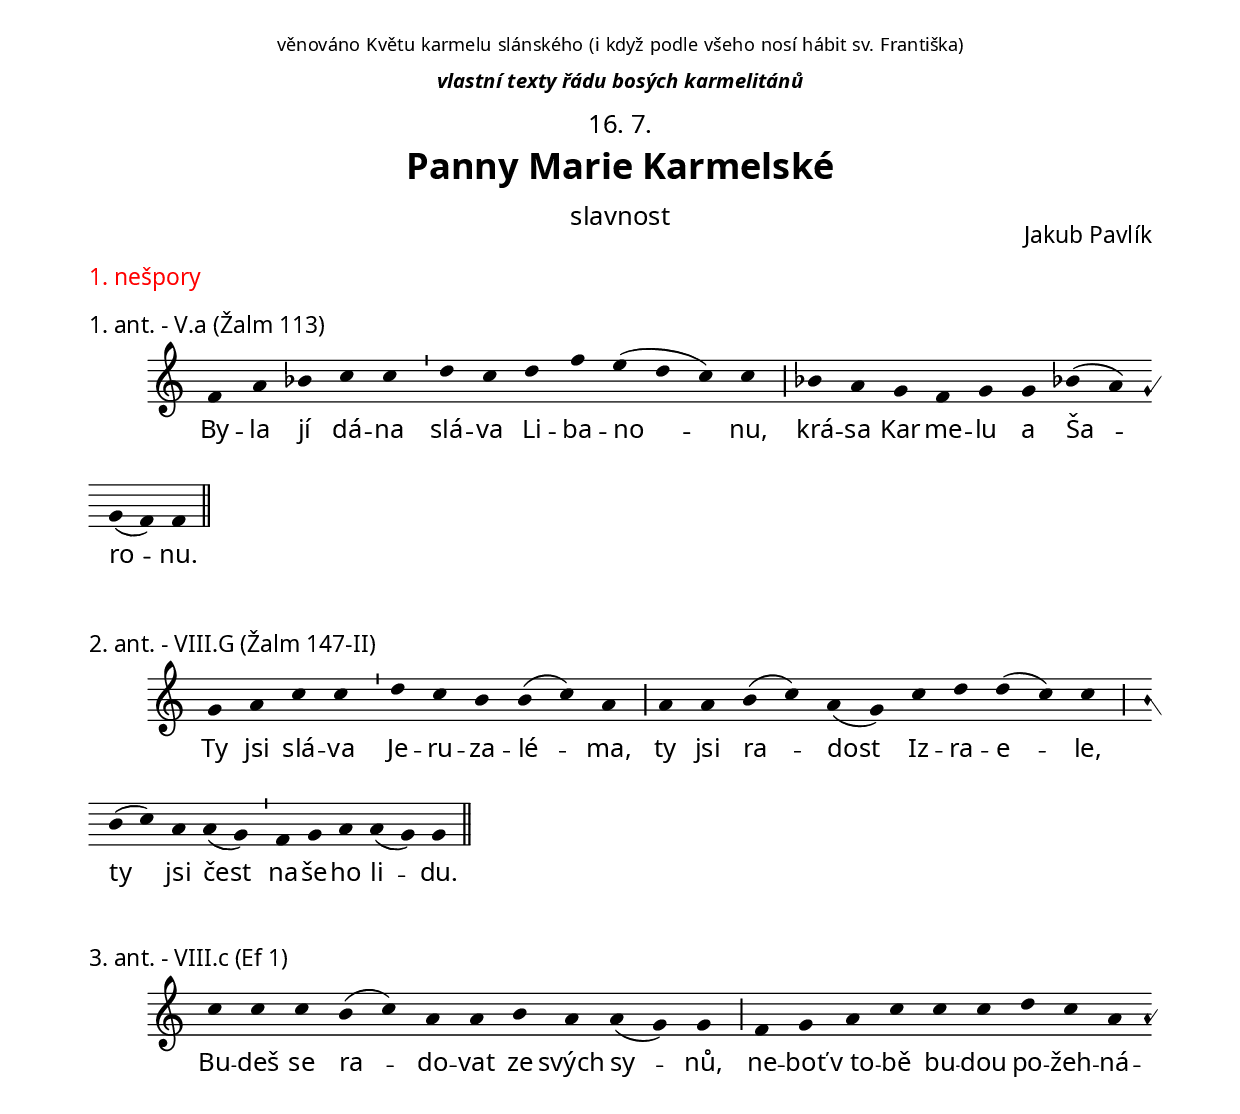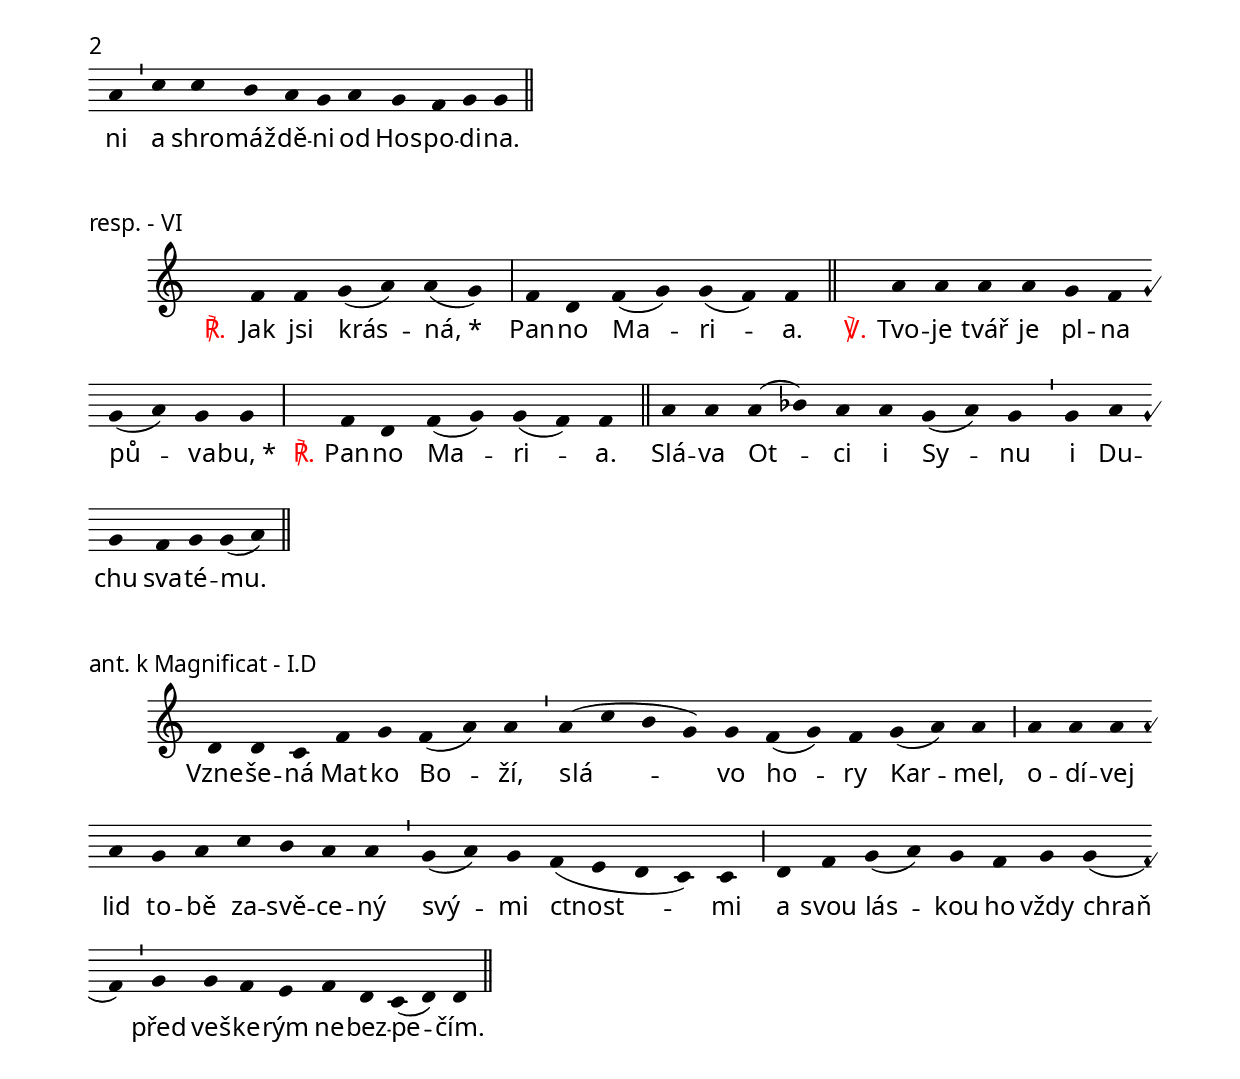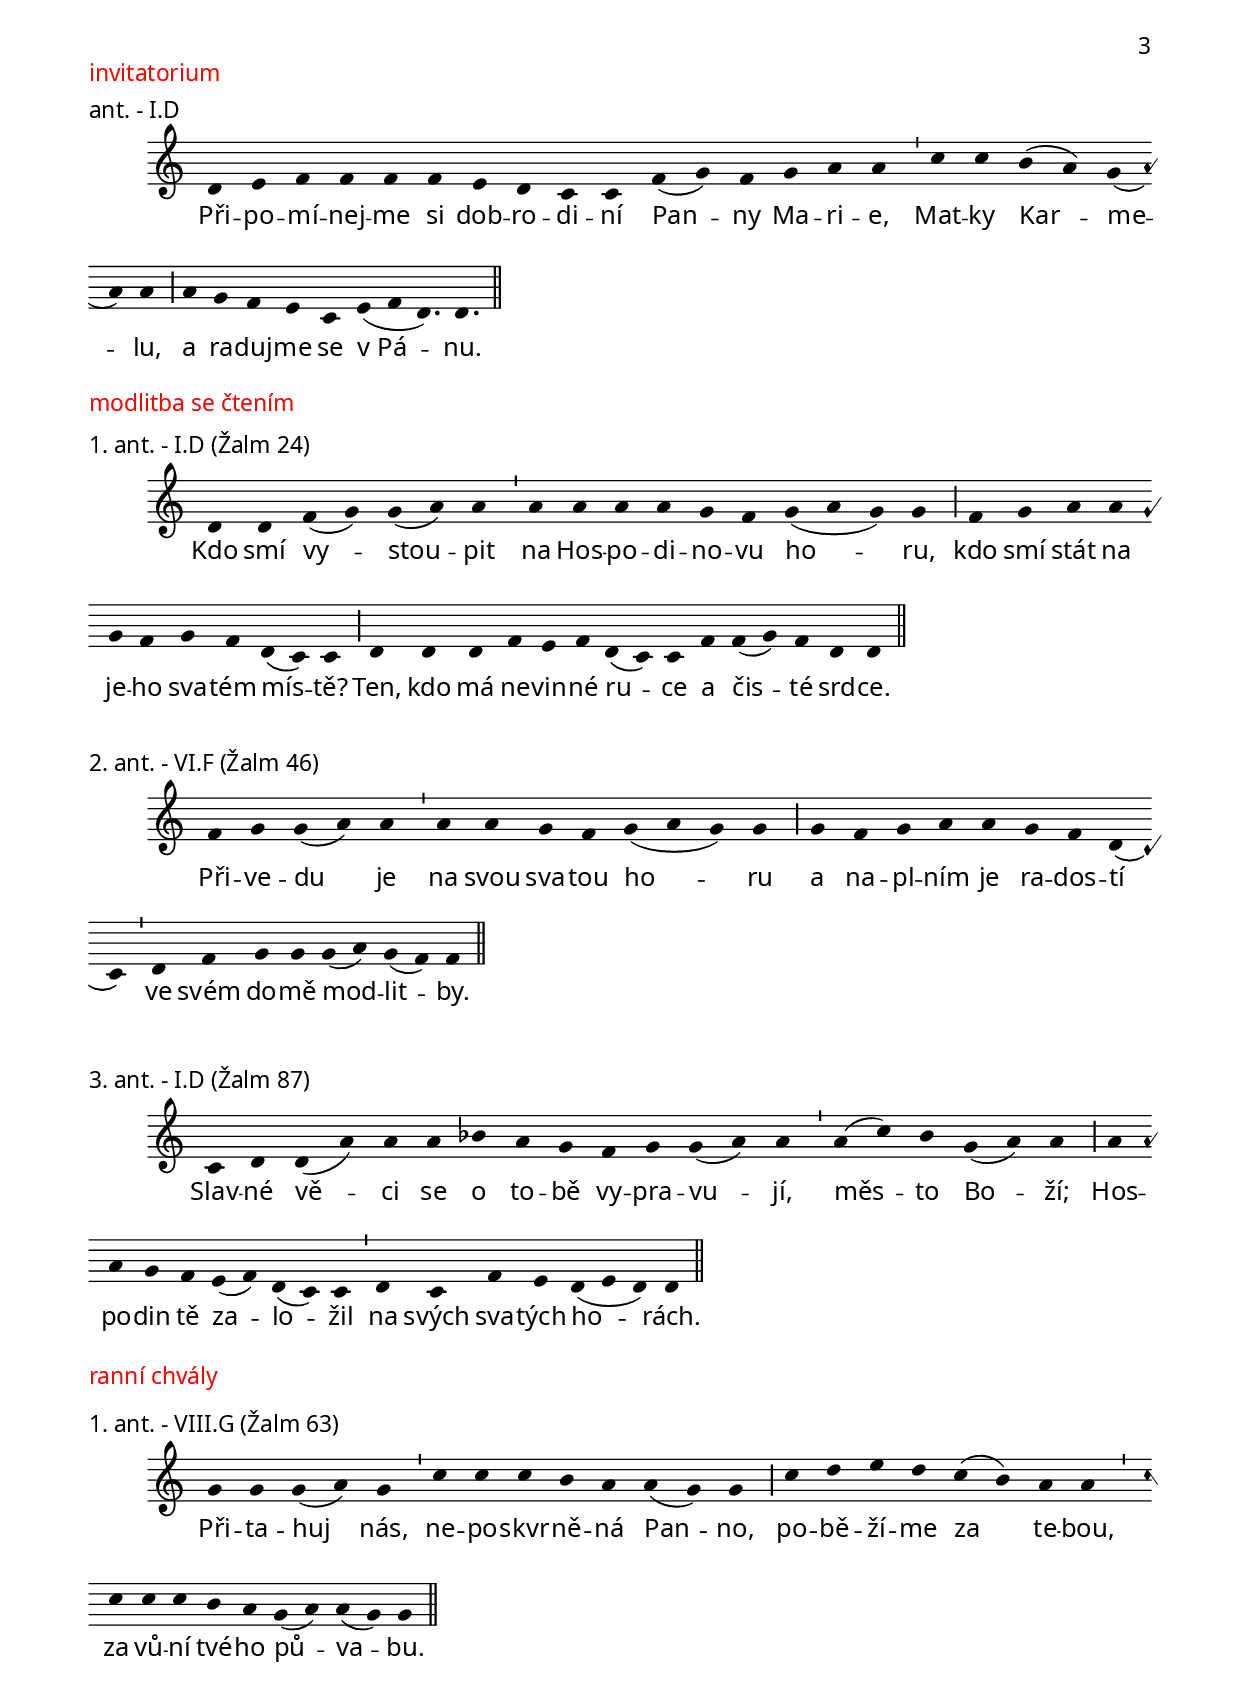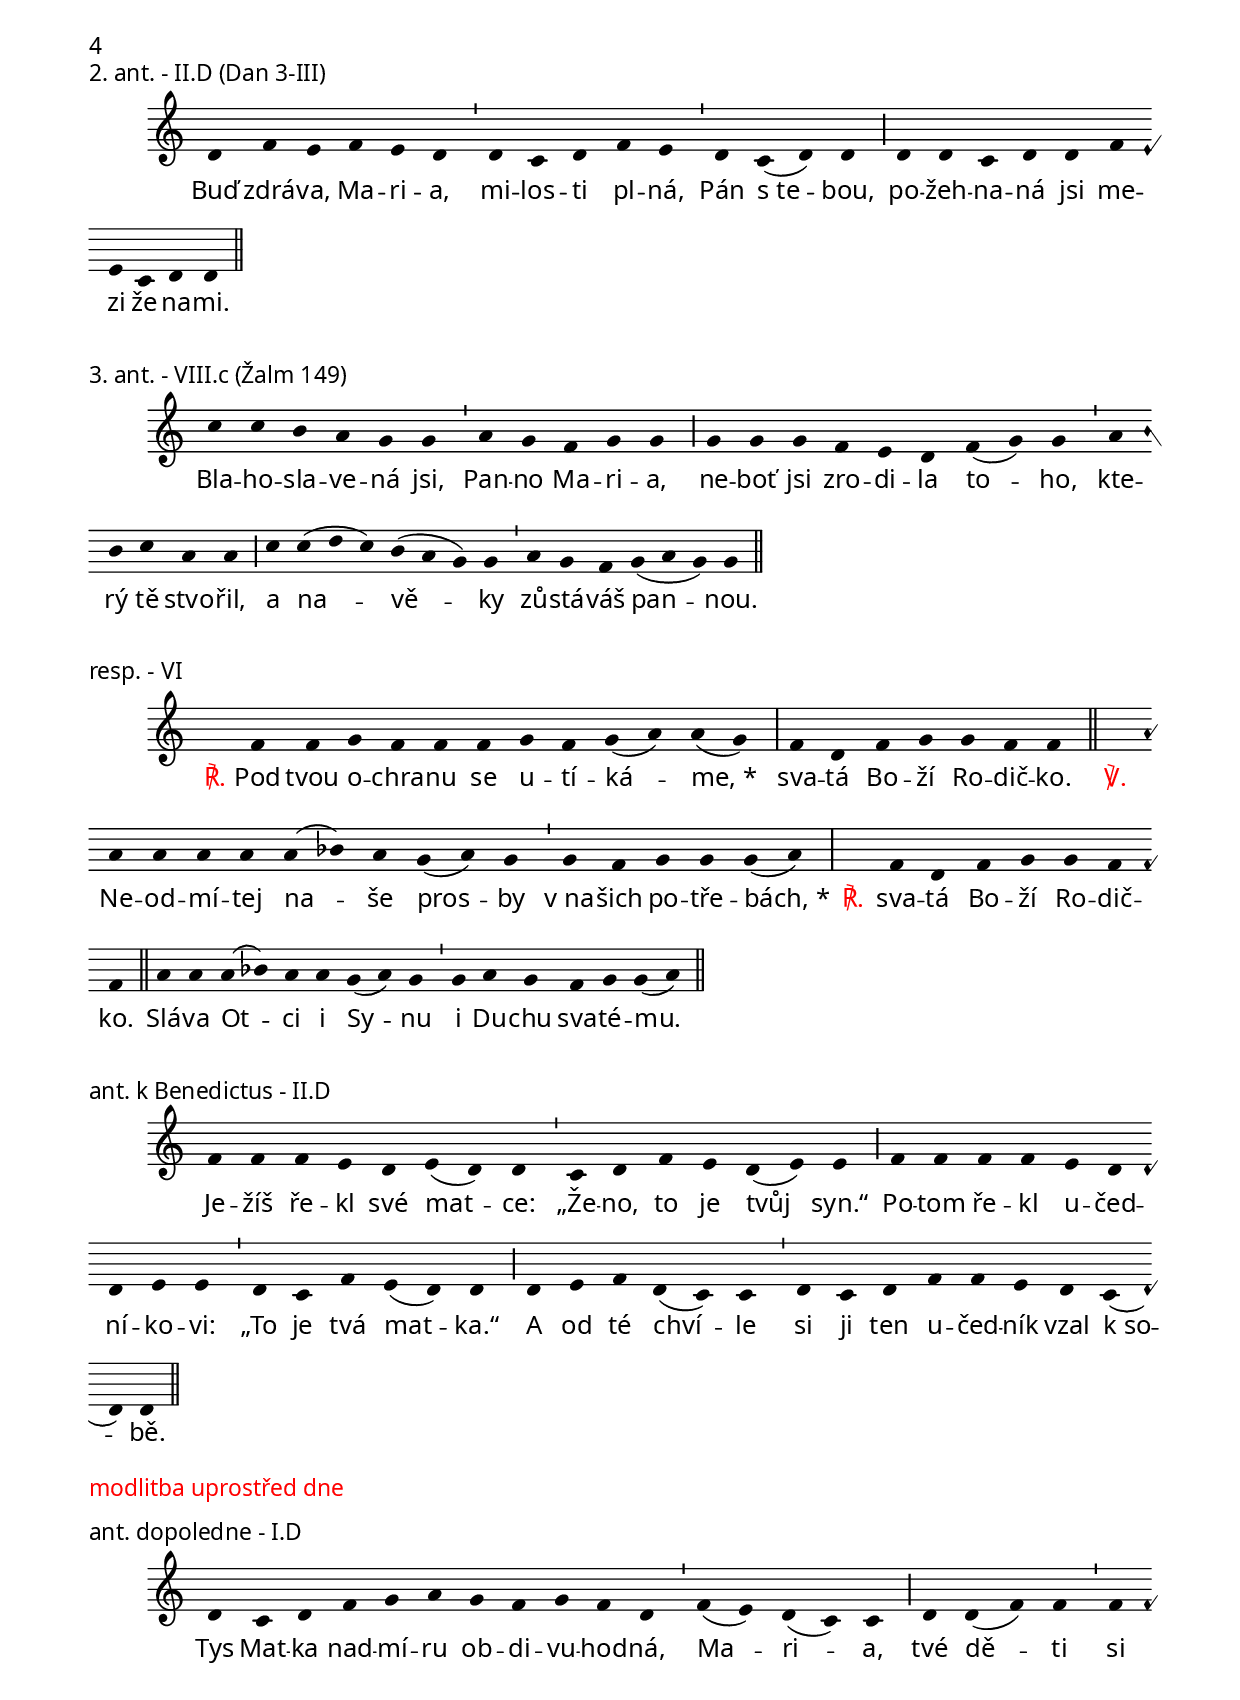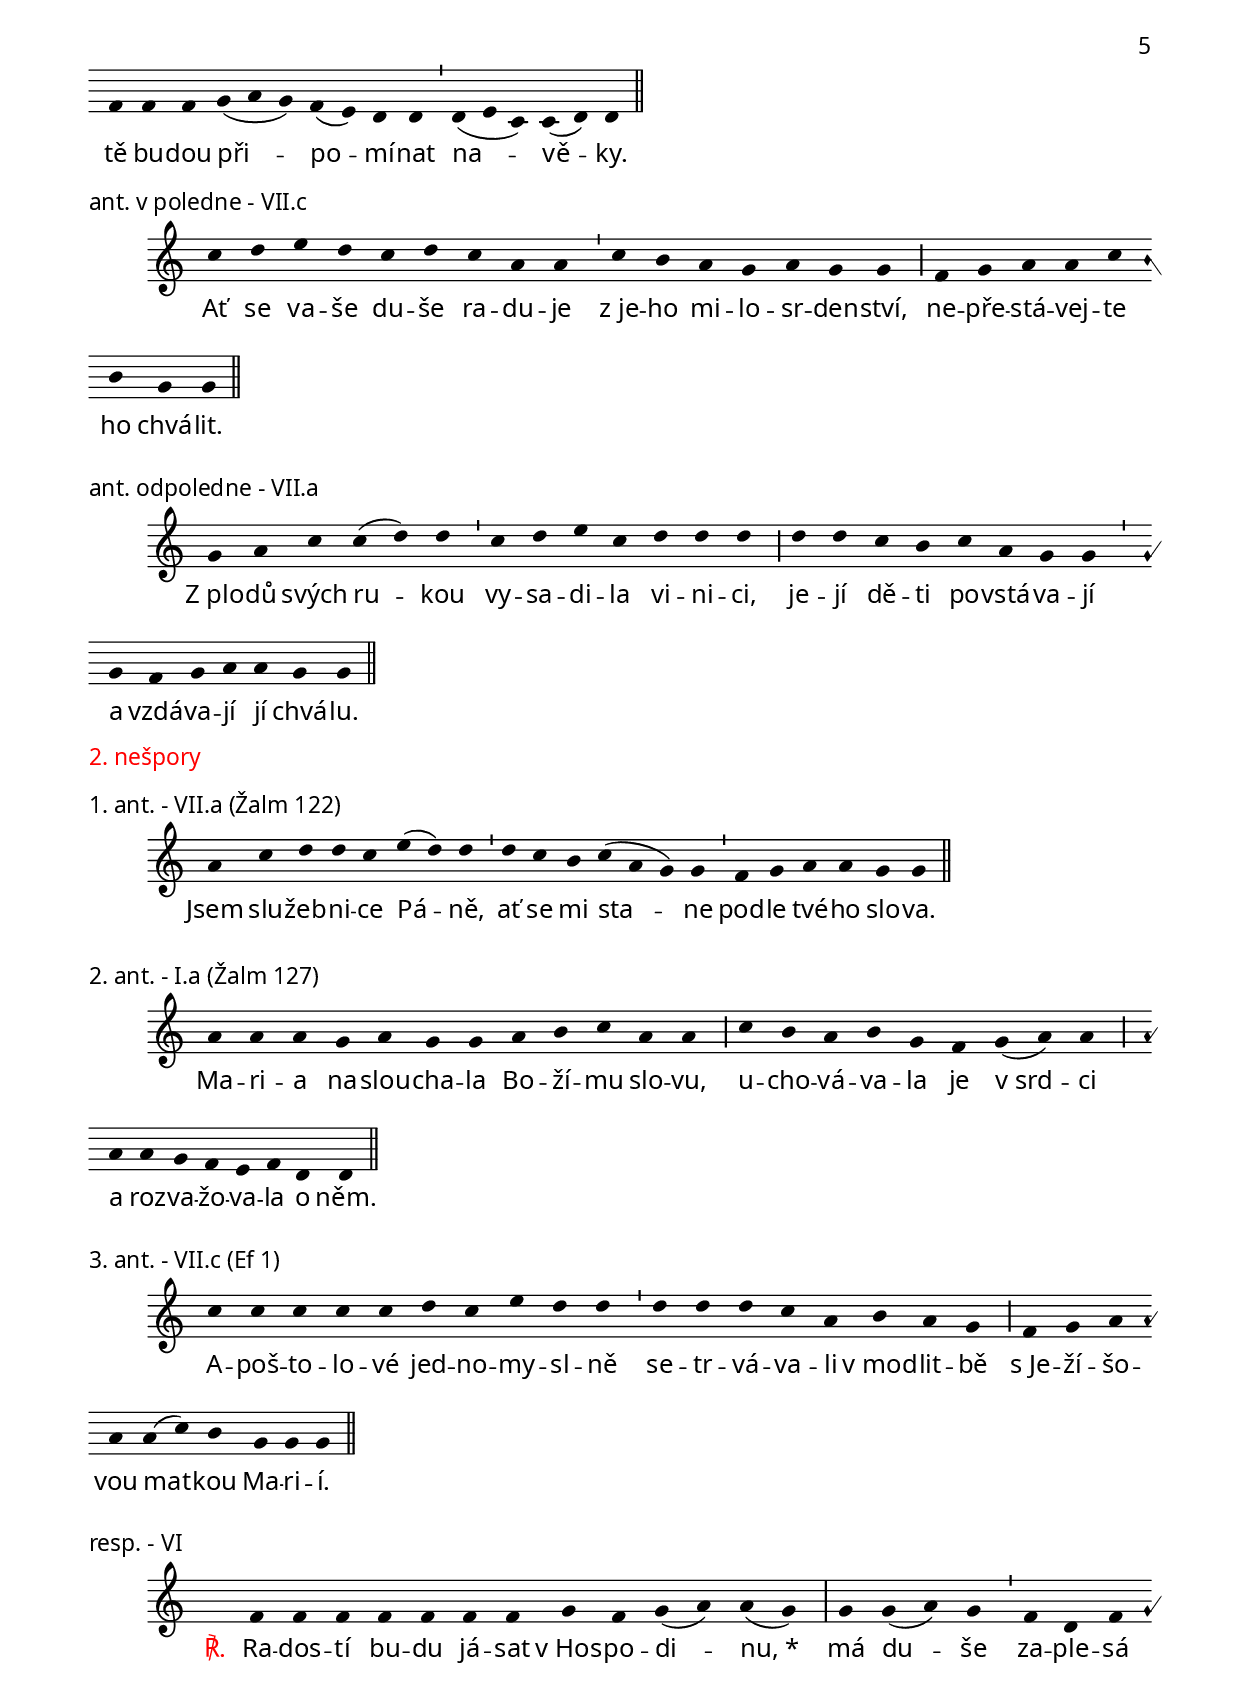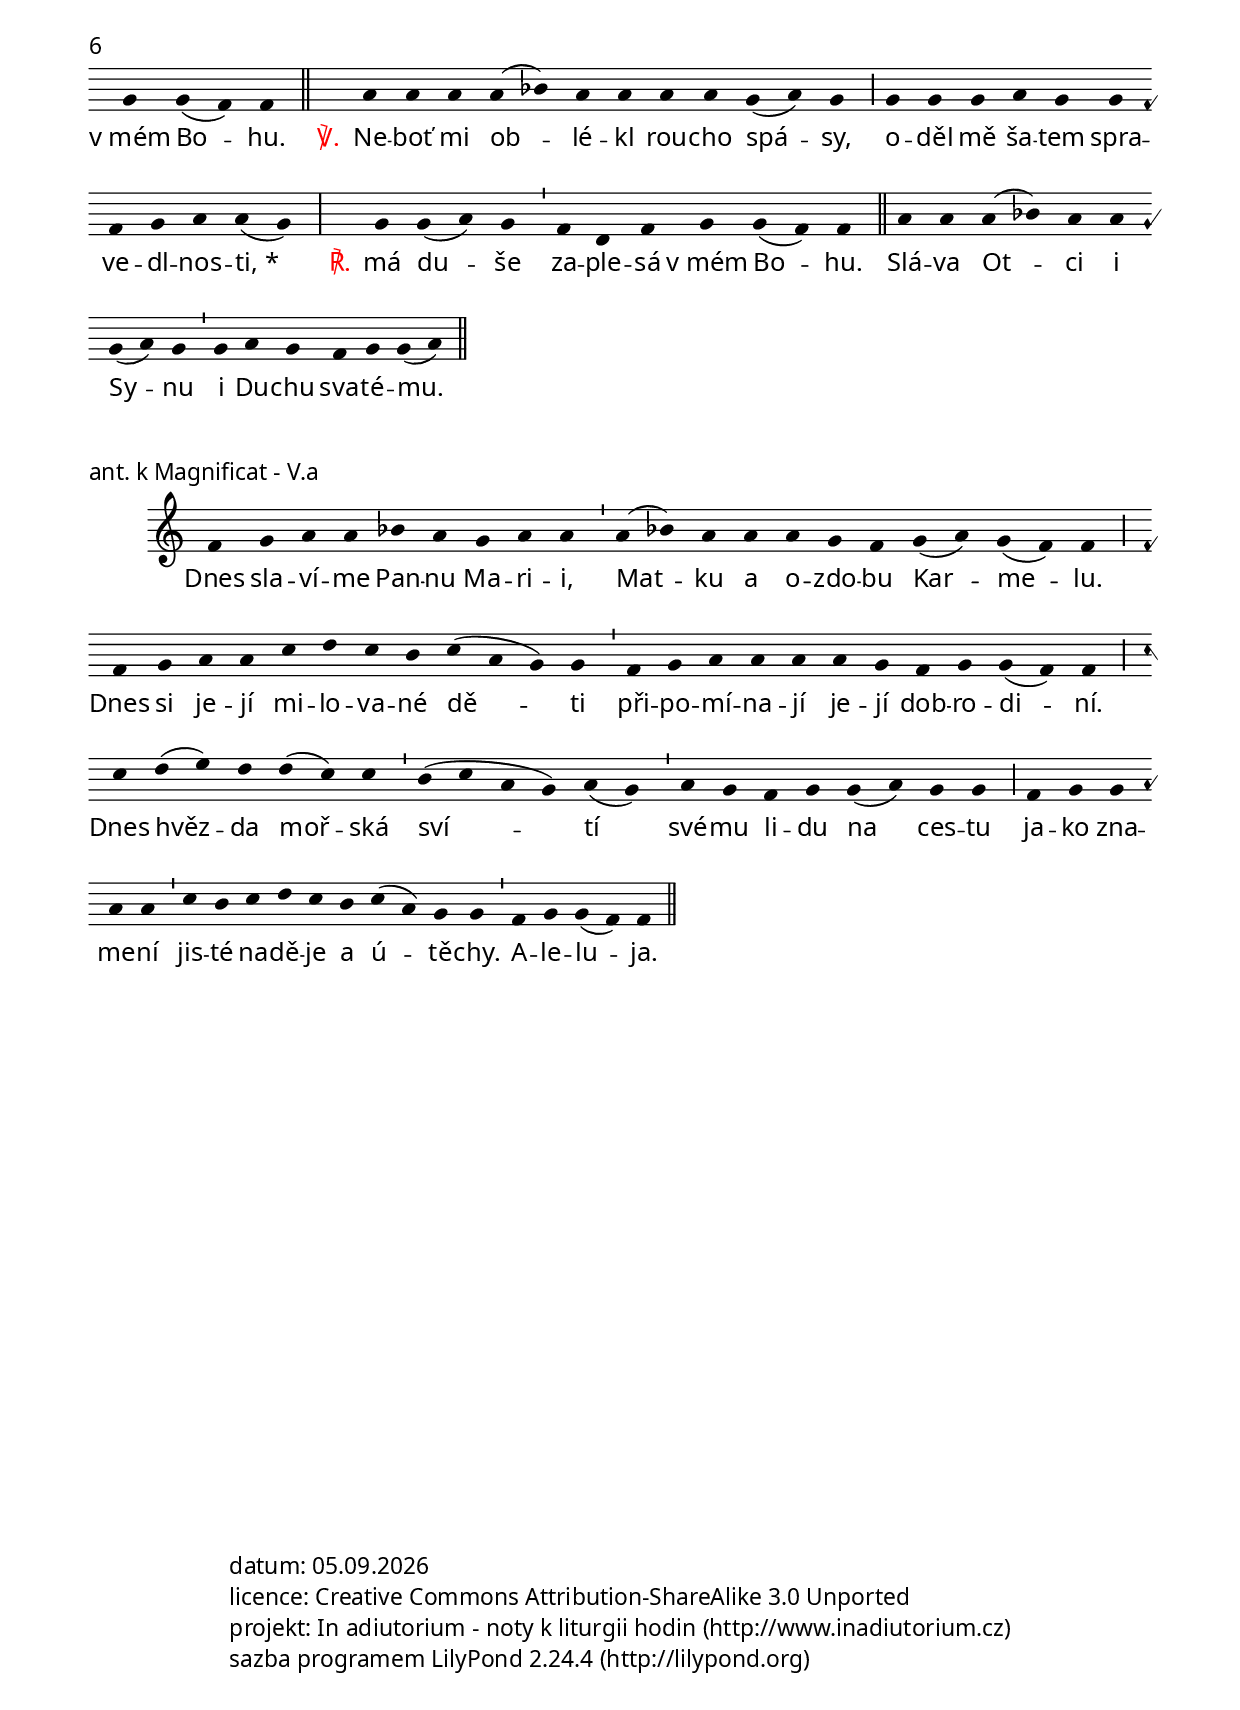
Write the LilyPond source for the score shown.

\version "2.19.80"

\include "../../spolecne.ly"
\include "../../spolecne/reholni.ly"
\include "../../dilyresponsorii.ly"
\version "2.12.0"

textyOCD = "vlastní texty řádu bosých karmelitánů"


\header {
  title = \markup\titleSvatek
            "Panny Marie Karmelské"
            slavnost
            "16. 7."
            \textyOCD
  composer = "Jakub Pavlík"
  dedication = \markup\tiny{
    věnováno
    \with-url #"https://commons.wikimedia.org/wiki/File:Slan%C3%BD,_kl%C3%A1%C5%A1ter_kostel_Nejsv.Trojice_detail_(2).JPG" {
      Květu karmelu slánského
    }
    (i když podle všeho nosí hábit sv. Františka)
  }
}

\markup {\nadpisHodinka {"1. nešpory"}}

\score {
  \relative c' {
    \choralniRezim
    f4 a bes c c \barMin
    d c d f e( d c) c \barMaior
    bes a g f g g bes( a) g( f) f \barFinalis
  }
  \addlyrics {
    By -- la jí dá -- na
    slá -- va Li -- ba -- no -- nu,
    krá -- sa Kar -- me -- lu a Ša -- ro -- nu.
  }
  \header {
    quid = "1. ant."
    modus = "V"
    differentia = "a"
    psalmus = "Žalm 113"
    id = "1ne-a1"
    piece = \markup\sestavTitulek
  }
}

\score {
  \relative c'' {
    \choralniRezim
    g4 a c c \barMin d4 c b b( c) a \barMaior
    a a b( c) a( g) c d d( c) c \barMaior
    b( c) a a( g) \barMin f4 g a a( g) g \barFinalis
  }
  \addlyrics {
    Ty jsi slá -- va Je -- ru -- za -- lé -- ma,
    ty jsi ra -- dost Iz -- ra -- e -- le,
    ty jsi čest na -- še -- ho li -- du.
  }
  \header {
    quid = "2. ant."
    modus = "VIII"
    differentia = "G"
    psalmus = "Žalm 147-II"
    fial = "commune/commune_maria.ly#rch-a2?-aleluja"
    id = "1ne-a2"
    piece = \markup\sestavTitulek
  }
}

\score {
  \relative c'' {
    \choralniRezim
    c4 c c b( c) a a b a a( g) g \barMaior
    f g a c c c d c a a \barMin
    c c b a g a g f g g \barFinalis
  }
  \addlyrics {
    Bu -- deš se ra -- do -- vat ze svých sy -- nů,
    ne -- boť v_to -- bě bu -- dou po -- žeh -- ná -- ni
    a shro -- máž -- dě -- ni od Hos -- po -- di -- na.
  }
  \header {
    quid = "3. ant."
    modus = "VIII"
    differentia = "c"
    psalmus = "Ef 1"
    id = "1ne-a3"
    piece = \markup\sestavTitulek
  }
}

\score {
  \relative c' {
    \choralniRezim

    % R
    \neviditelna f
    f4 f g( a) a( g) \barMax
    f d f( g) g( f) f \barFinalis
    % V
    \neviditelna a
    a4 a a a g f g( a) g g \barMax
    % R
    \neviditelna f
    f d f( g) g( f) f \barFinalis
    % Slava
    \respVIdoxologie \barFinalis
  }
  \addlyrics {
    \Response Jak jsi krás -- ná,_* Pan -- no Ma -- ri -- a.
    \Verse Tvo -- je tvář je pl -- na pů -- va -- bu,_*
    \Response Pan -- no Ma -- ri -- a.
    \textRespDoxologie
  }
  \header {
    quid = "resp."
    modus = "VI"
    id = "1ne-r"
    piece = \markup {\sestavTitulekResp}
  }
}

\score {
  \relative c' {
    \choralniRezim
    d4 d c f g f( a) a \barMin
    a( c b g) g f( g) f g( a) a \barMaior
    a a a a g a c b a a \barMin
    g( a) g f( e d c) c \barMaior
    d f g( a) g f g g( f) \barMin
    g g f e f d c( d) d \barFinalis
  }
  \addlyrics {
    Vzne -- še -- ná Mat -- ko Bo -- ží,
    slá -- vo ho -- ry Kar -- mel,
    o -- dí -- vej lid to -- bě za -- svě -- ce -- ný
    svý -- mi ctnost -- mi
    a svou lás -- kou ho vždy chraň
    před veš -- ke -- rým ne -- bez -- pe -- čím.
  }
  \header {
    quid = "ant. k Magnificat"
    modus = "I"
    differentia = "D"
    psalmus = ""
    id = "1ne-amag"
    piece = \markup {\sestavTitulekBezZalmu}
  }
}

\pageBreak % ZLOM

\markup {\nadpisHodinka {"invitatorium"}}

\score {
  \relative c' {
    \choralniRezim
    d4 e f f f f e d c c f( g) f g a a \barMin
    c c b( a) g( a) a \barMaior
    a g f e c e( f d4.) d \barFinalis
  }
  \addlyrics {
    Při -- po -- mí -- nej -- me si dob -- ro -- di -- ní Pan -- ny Ma -- ri -- e,
    Mat -- ky Kar -- me -- lu,
    a ra -- duj -- me se v_Pá -- nu.
  }
  \header {
    quid = "ant."
    modus = "I"
    differentia = "D"
    psalmus = ""
    id = "invit"
    piece = \markup\sestavTitulekBezZalmu
  }
}

\markup {\nadpisHodinka {"modlitba se čtením"}}

\score {
  \relative c' {
    \choralniRezim
    d4 d f( g) g( a) a \barMin
    a a a a g f g( a g) g \barMaior
    f g a a g f g f d( c) c \barMaior
    d d d f e f d( c) c f f( g) f d d \barFinalis
  }
  \addlyrics {
    Kdo smí vy -- stou -- pit
    na Hos -- po -- di -- no -- vu ho -- ru,
    kdo smí stát na je -- ho sva -- tém mís -- tě?
    Ten, kdo má ne -- vin -- né ru -- ce a čis -- té srd -- ce.
  }
  \header {
    quid = "1. ant."
    modus = "I"
    differentia = "D"
    psalmus = "Žalm 24"
    id = "mc-a1"
    piece = \markup\sestavTitulek
  }
}

\score {
  \relative c' {
    \choralniRezim
    f4 g g( a) a \barMin
    a a g f g( a g) g \barMaior
    g f g a a g f d( c) \barMin
    d f g g g( a) g( f) f \barFinalis
  }
  \addlyrics {
    Při -- ve -- du je
    na svou sva -- tou ho -- ru
    a na -- pl -- ním je ra -- dos -- tí
    ve svém do -- mě mod -- lit -- by.
  }
  \header {
    quid = "2. ant."
    modus = "VI"
    differentia = "F"
    psalmus = "Žalm 46"
    id = "mc-a2"
    piece = \markup\sestavTitulek
  }
}

\score {
  \relative c' {
    \choralniRezim
    c4 d d( a') a a bes a g f g g( a) a \barMin
    a( c) b g( a) a \barMaior
    a a g f e( f) d( c) c \barMin
    d c f e d( e d) d \barFinalis
  }
  \addlyrics {
    Slav -- né vě -- ci se o to -- bě vy -- pra -- vu -- jí,
    měs -- to Bo -- ží;
    Hos -- po -- din tě za -- lo -- žil
    na svých sva -- tých ho -- rách.
  }
  \header {
    quid = "3. ant."
    modus = "I"
    differentia = "D"
    psalmus = "Žalm 87"
    fial = "sanktoral/1208pmpocatebezposkvrny.ly#mc-a3?zacatek=14"
    id = "mc-a3"
    piece = \markup\sestavTitulek
  }
}

% antifonu pro vigilii breviar.cz (zatím?) nemá

\markup {\nadpisHodinka {"ranní chvály"}}

\score {
  \relative c'' {
    \choralniRezim
    g4 g g( a) g \barMin
    c c c b a a( g) g \barMaior
    c d e d c( b) a a \barMin
    c c c b a g( a) a( g) g \barFinalis
  }
  \addlyrics {
    Při -- ta -- huj nás,
    ne -- po -- skvr -- ně -- ná Pan -- no,
    po -- bě -- ží -- me za te -- bou,
    za vů -- ní tvé -- ho pů -- va -- bu.
  }
  \header {
    quid = "1. ant."
    modus = "VIII"
    differentia = "G"
    psalmus = "Žalm 63"
    fial = "sanktoral/1208pmpocatebezposkvrny.ly#rch-a3?jiny text"
    id = "rch-a1"
    piece = \markup\sestavTitulek
  }
}

\score {
  \relative c' {
    \choralniRezim
    d4 f e f e d \barMin
    d c d f e \barMin
    d c( d) d \barMaior
    d d c d d f e c d d \barFinalis
  }
  \addlyrics {
    Buď zdrá -- va, Ma -- ri -- a,
    mi -- los -- ti pl -- ná,
    Pán s_te -- bou,
    po -- žeh -- na -- ná jsi me -- zi že -- na -- mi.
  }
  \header {
    quid = "2. ant."
    modus = "II"
    differentia = "D"
    psalmus = "Dan 3-III"
    fial = "advent_antifony.ly#spol-sexta?konec=16"
    id = "rch-a2"
    piece = \markup\sestavTitulek
  }
}

\score {
  \relative c'' {
    \choralniRezim
    c4 c b a g g \barMin
    a g f g g \barMaior
    g g g f e d f( g) g \barMin
    a b c a a \barMaior
    c c( d c) b( a g) g \barMin
    a g f g( a g) g \barFinalis
  }
  \addlyrics {
    Bla -- ho -- sla -- ve -- ná jsi,
    Pan -- no Ma -- ri -- a,
    ne -- boť jsi zro -- di -- la to -- ho,
    kte -- rý tě stvo -- řil,
    a na -- vě -- ky
    zů -- stá -- váš pan -- nou.
  }
  \header {
    quid = "3. ant."
    modus = "VIII"
    differentia = "c"
    psalmus = "Žalm 149"
    fial = "commune/commune_maria.ly#1ne-a2?konec&-aleluja"
    id = "rch-a3"
    piece = \markup\sestavTitulek
  }
}

\score {
  \relative c' {
    \choralniRezim

    % R
    \neviditelna f
    f4 f g f f f g f g( a) a( g) \barMax
    f d f g g f f \barFinalis
    % V
    \neviditelna a
    a4 a a a a( bes) a g( a) g \barMin
    g f g g g( a) \barMax
    % R
    \neviditelna f
    f d f g g f f \barFinalis
    % Slava
    \respVIdoxologie \barFinalis
  }
  \addlyrics {
    \Response Pod tvou o -- chra -- nu se u -- tí -- ká -- me,_*
    sva -- tá Bo -- ží Ro -- dič -- ko.
    \Verse Ne -- od -- mí -- tej na -- še pros -- by
    v_na -- šich po -- tře -- bách,_*
    \Response sva -- tá Bo -- ží Ro -- dič -- ko.
    \textRespDoxologie
  }
  \header {
    quid = "resp."
    modus = "VI"
    id = "rch-r"
    piece = \markup {\sestavTitulekResp}
  }
}

\score {
  \relative c' {
    \choralniRezim
    f4 f f e d e( d) d \barMin
    c d f e d( e) e \barMaior
    f f f f e d d e e \barMin
    d c f e( d) d \barMaior
    d e f d( c) c \barMin
    d c d f f e d c( d) d \barFinalis
  }
  \addlyrics {
    Je -- žíš ře -- kl své mat -- ce:
    „Že -- no, to je tvůj syn.“
    Po -- tom ře -- kl u -- čed -- ní -- ko -- vi:
    „To je tvá mat -- ka.“
    A od té chví -- le
    si ji ten u -- čed -- ník vzal k_so -- bě.
  }
  \header {
    quid = "ant. k Benedictus"
    modus = "II"
    differentia = "D"
    psalmus = ""
    fial = "commune/commune_maria.ly#nona?zacatek"
    id = "rch-aben"
    piece = \markup {\sestavTitulekBezZalmu}
  }
}

\markup {\nadpisHodinka {"modlitba uprostřed dne"}}

\score {
  \relative c' {
    \choralniRezim
    d4 c d f g a g f g f d \barMin
    f( e) d( c) c \barMaior
    d d( f) f \barMin
    f f f f g( a g) f( e) d d \barMin
    d( e c) c( d) d \barFinalis
  }
  \addlyrics {
    Tys Mat -- ka nad -- mí -- ru ob -- di -- vu -- hod -- ná,
    Ma -- ri -- a,
    tvé dě -- ti
    si tě bu -- dou při -- po -- mí -- nat
    na -- vě -- ky.
  }
  \header {
    quid = "ant. dopoledne"
    modus = "I"
    differentia = "D"
    psalmus = ""
    id = "tercie"
    piece = \markup\sestavTitulekBezZalmu
  }
}

\score {
  \relative c'' {
    \choralniRezim
    c4 d e d c d c a a \barMin
    c b a g a g g \barMaior
    f g a a c b g g \barFinalis
  }
  \addlyrics {
    Ať se va -- še du -- še ra -- du -- je
    z_je -- ho mi -- lo -- sr -- den -- ství,
    ne -- pře -- stá -- vej -- te ho chvá -- lit.
  }
  \header {
    quid = "ant. v poledne"
    modus = "VII"
    differentia = "c"
    psalmus = ""
    id = "sexta"
    piece = \markup\sestavTitulekBezZalmu
  }
}

\score {
  \relative c'' {
    \choralniRezim
    g4 a c c( d) d \barMin
    c d e c d d d \barMaior
    d d c b c a g g \barMin
    g f g a a g g \barFinalis
  }
  \addlyrics {
    Z_plo -- dů svých ru -- kou
    vy -- sa -- di -- la vi -- ni -- ci,
    je -- jí dě -- ti po -- vstá -- va -- jí
    a vzdá -- va -- jí jí chvá -- lu.
  }
  \header {
    quid = "ant. odpoledne"
    modus = "VII"
    differentia = "a"
    psalmus = ""
    id = "nona"
    piece = \markup\sestavTitulekBezZalmu
  }
}

\markup {\nadpisHodinka {"2. nešpory"}}

\score {
  \relative c'' {
    \choralniRezim
    a4 c d d c e( d) d \barMin
    d c b c( a g) g \barMin
    f g a a g g \barFinalis
  }
  \addlyrics {
    Jsem slu -- žeb -- ni -- ce Pá -- ně,
    ať se mi sta -- ne pod -- le tvé -- ho slo -- va.
  }
  \header {
    quid = "1. ant."
    modus = "VII"
    differentia = "a"
    psalmus = "Žalm 122"
    fial = "commune/commune_maria.ly#2ne-a2?-aleluja"
    id = "2ne-a1"
    piece = \markup\sestavTitulek
  }
}

\score {
  \relative c'' {
    \choralniRezim
    a4 a a g a g g a b c a a \barMaior
    c b a b g f g( a) a \barMaior
    a a g f e f d d \barFinalis
  }
  \addlyrics {
    Ma -- ri -- a na -- slou -- cha -- la Bo -- ží -- mu slo -- vu,
    u -- cho -- vá -- va -- la je v_srd -- ci
    a roz -- va -- žo -- va -- la o něm.
  }
  \header {
    quid = "2. ant."
    modus = "I"
    differentia = "a"
    psalmus = "Žalm 127"
    fial = "sanktoral/0716pmkarmelske.ly#amag?jiny text"
    id = "2ne-a2"
    piece = \markup\sestavTitulek
  }
}

\score {
  \relative c'' {
    \choralniRezim
    c4 c c c c d c e d d \barMin
    d d d c a b a g \barMaior
    f g a a a( c) b g g g \barFinalis
  }
  \addlyrics {
    A -- poš -- to -- lo -- vé jed -- no -- my -- sl -- ně
    se -- tr -- vá -- va -- li v_mod -- lit -- bě
    s_Je -- ží -- šo -- vou mat -- kou Ma -- ri -- í.
  }
  \header {
    quid = "3. ant."
    modus = "VII"
    differentia = "c"
    psalmus = "Ef 1"
    fial = "antifony/velikonoce_tyden7.ly#pa-amag?konec&-aleluja"
    id = "2ne-a3"
    piece = \markup\sestavTitulek
  }
}

\score {
  \relative c' {
    \choralniRezim

    % R
    \neviditelna f
    f4 f f f f f f g f g( a) a( g) \barMax
    g g( a) g \barMin f d f g g( f) f \barFinalis
    % V
    \neviditelna a
    a4 a a a( bes) a a a a g( a) g \barMaior
    g g g a g g f g a a( g) \barMax
    % R
    \neviditelna f
    g g( a) g \barMin f d f g g( f) f \barFinalis
    % Slava
    \respVIdoxologie \barFinalis
  }
  \addlyrics {
    \Response Ra -- dos -- tí bu -- du já -- sat v_Hos -- po -- di -- nu,_*
    má du -- še za -- ple -- sá v_mém Bo -- hu.
    \Verse Ne -- boť mi ob -- lé -- kl rou -- cho spá -- sy,
    o -- děl mě ša -- tem spra -- ve -- dl -- nos -- ti,_*
    \Response má du -- še za -- ple -- sá v_mém Bo -- hu.
    \textRespDoxologie
  }
  \header {
    quid = "resp."
    modus = "VI"
    id = "2ne-r"
    piece = \markup {\sestavTitulekResp}
  }
}

\score {
  \relative c' {
    \choralniRezim
    f4 g a a bes a g a a \barMin
    a( bes) a a a g f g( a) g( f) f \barMaior
    f g a a c d c b c( a g) g \barMin
    f g a a a a g f g g( f) f \barMaior
    c' d( e) d d( c) c \barMin
    b( c a g) a( g) \barMin a g f g g( a) g g \barMaior
    f g g a a \barMin c b c d c b c( a) g g \barMin
    f g g( f) f \barFinalis
  }
  \addlyrics {
    Dnes sla -- ví -- me Pan -- nu Ma -- ri -- i,
    Mat -- ku a o -- zdo -- bu Kar -- me -- lu.
    Dnes si je -- jí mi -- lo -- va -- né dě -- ti
    při -- po -- mí -- na -- jí je -- jí dob -- ro -- di -- ní.
    Dnes hvěz -- da moř -- ská
    sví -- tí své -- mu li -- du na ces -- tu
    ja -- ko zna -- me -- ní jis -- té na -- dě -- je a ú -- tě -- chy.
    A -- le -- lu -- ja.
  }
  \header {
    quid = "ant. k Magnificat"
    modus = "V"
    differentia = "a"
    psalmus = ""
    id = "2ne-amag"
    piece = \markup {\sestavTitulekBezZalmu}
  }
}
